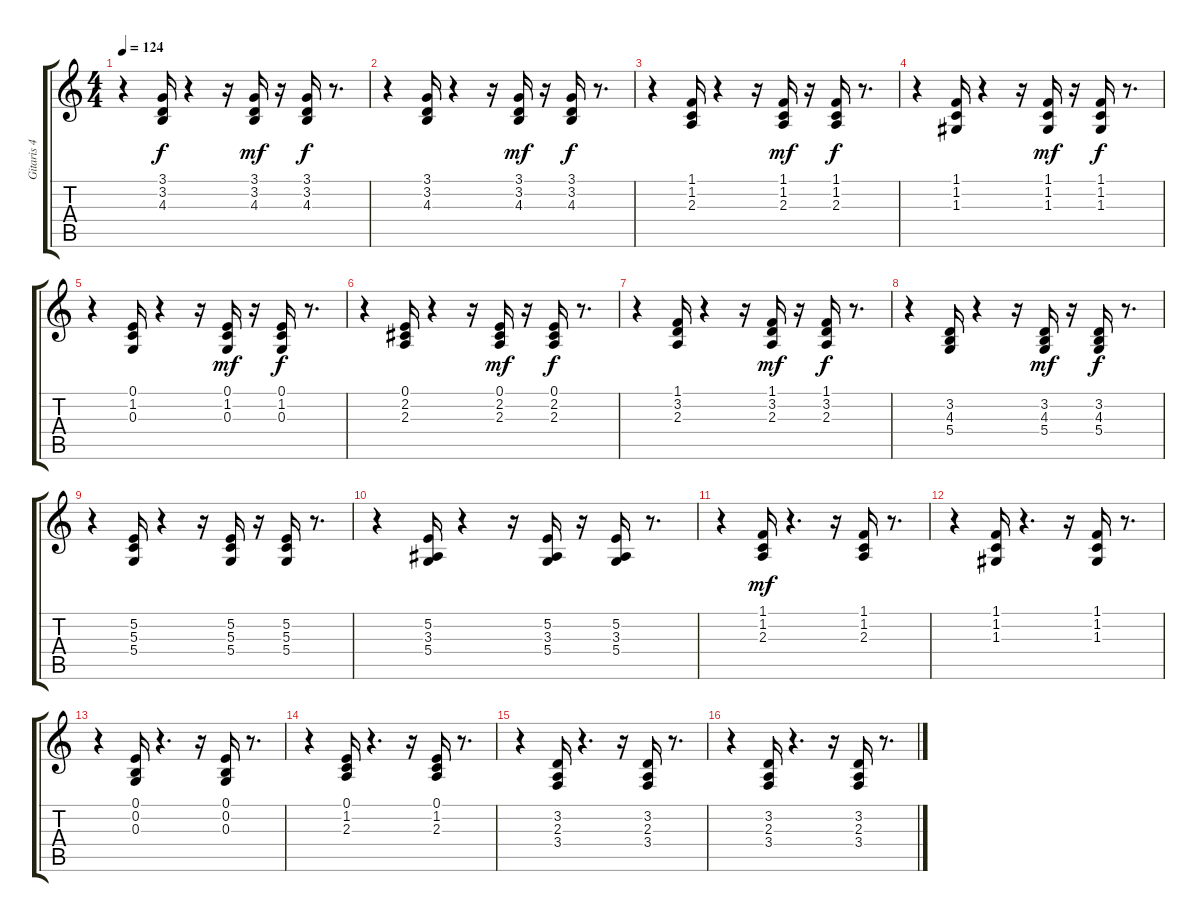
\track ("Gitaris 4" "Gitaris 4") {instrument synthbrass1}
\staff {score tabs}
\tuning (E4 B3 G3 D3 A2 E2) {hide}
\ts (4 4)
\tempo 124
\clef g2
\ks c
r.4{dy f} (3.1 3.2 4.3).16 r.4 r.16 (3.1 3.2 4.3).16{dy mf} r.16 (3.1 3.2 4.3).16{dy f} r.8{d} |
r.4 (3.1 3.2 4.3).16 r.4 r.16 (3.1 3.2 4.3).16{dy mf} r.16 (3.1 3.2 4.3).16{dy f} r.8{d} |
r.4 (1.1 1.2 2.3).16 r.4 r.16 (1.1 1.2 2.3).16{dy mf} r.16 (1.1 1.2 2.3).16{dy f} r.8{d} |
r.4 (1.1 1.2 1.3).16 r.4 r.16 (1.1 1.2 1.3).16{dy mf} r.16 (1.1 1.2 1.3).16{dy f} r.8{d} |
r.4 (0.1 1.2 0.3).16 r.4 r.16 (0.1 1.2 0.3).16{dy mf} r.16 (0.1 1.2 0.3).16{dy f} r.8{d} |
r.4 (0.1 2.2 2.3).16 r.4 r.16 (0.1 2.2 2.3).16{dy mf} r.16 (0.1 2.2 2.3).16{dy f} r.8{d} |
r.4 (1.1 3.2 2.3).16 r.4 r.16 (1.1 3.2 2.3).16{dy mf} r.16 (1.1 3.2 2.3).16{dy f} r.8{d} |
r.4 (3.2 4.3 5.4).16 r.4 r.16 (3.2 4.3 5.4).16{dy mf} r.16 (3.2 4.3 5.4).16{dy f} r.8{d} |
r.4 (5.2 5.3 5.4).16 r.4 r.16 (5.2 5.3 5.4).16 r.16 (5.2 5.3 5.4).16 r.8{d} |
r.4 (5.2 3.3 5.4).16 r.4 r.16 (5.2 3.3 5.4).16 r.16 (5.2 3.3 5.4).16 r.8{d} |
r.4 (1.1 1.2 2.3).16{dy mf} r.4{d} r.16 (1.1 1.2 2.3).16 r.8{d} |
r.4 (1.1 1.2 1.3).16 r.4{d} r.16 (1.1 1.2 1.3).16 r.8{d} |
r.4 (0.1 0.2 0.3).16 r.4{d} r.16 (0.1 0.2 0.3).16 r.8{d} |
r.4 (0.1 1.2 2.3).16 r.4{d} r.16 (0.1 1.2 2.3).16 r.8{d} |
r.4 (3.2 2.3 3.4).16 r.4{d} r.16 (3.2 2.3 3.4).16 r.8{d} |
r.4 (3.2 2.3 3.4).16 r.4{d} r.16 (3.2 2.3 3.4).16 r.8{d}
